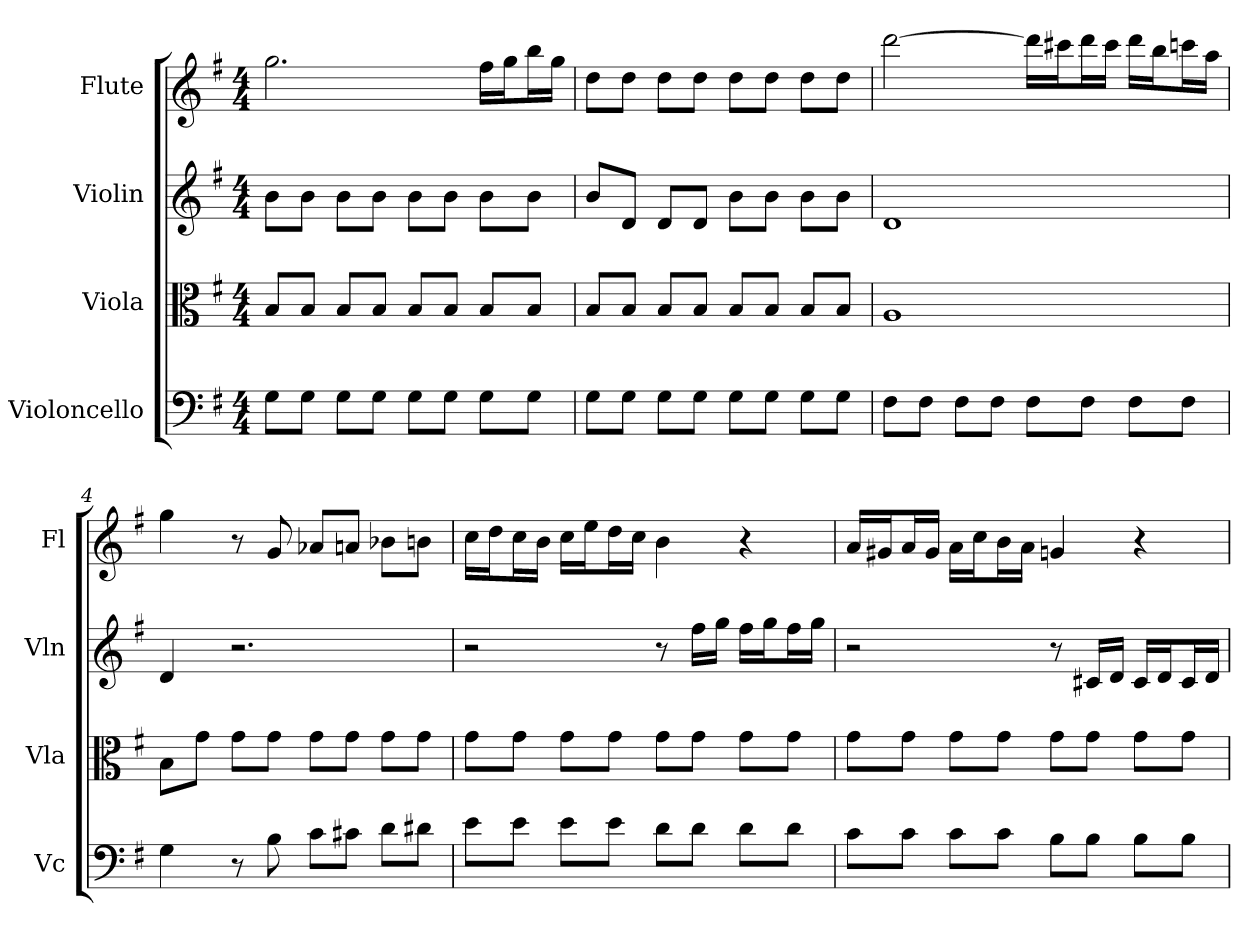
**kern	**kern	**kern	**kern
*part4	*part3	*part2	*part1
*staff4	*staff3	*staff2	*staff1
*I"Violoncello	*I"Viola	*I"Violin	*I"Flute
*I'Vc	*I'Vla	*I'Vln	*I'Fl
*clefF4	*clefC3	*	*
*k[f#]	*k[f#]	*k[f#]	*k[f#]
*G:	*G:	*G:	*G:
*M4/4	*M4/4	*M4/4	*M4/4
*MM150	*MM150	*MM150	*MM150
=	=	=	=
8G\L	8B/L	8bL	2.gg
8G\J	8B/J	8bJ	.
8G\L	8B/L	8bL	.
8G\J	8B/J	8bJ	.
8G\L	8B/L	8bL	.
8G\J	8B/J	8bJ	.
8G\L	8B/L	8bL	16ff#LL
.	.	.	16ggJ
8G\J	8B/J	8bJ	16bbL
.	.	.	16ggJJ
=2	=2	=2	=2
8G\L	8B/L	8bL	8ddL
8G\J	8B/J	8dJ	8ddJ
8G\L	8B/L	8dL	8ddL
8G\J	8B/J	8dJ	8ddJ
8G\L	8B/L	8bL	8ddL
8G\J	8B/J	8bJ	8ddJ
8G\L	8B/L	8bL	8ddL
8G\J	8B/J	8bJ	8ddJ
=3	=3	=3	=3
8F#\L	1A	1d	[2ddd
8F#\J	.	.	.
8F#\L	.	.	.
8F#\J	.	.	.
8F#\L	.	.	16dddLL]
.	.	.	16ccc#XJ
8F#\J	.	.	16dddL
.	.	.	16ccc#JJ
8F#\L	.	.	16dddLL
.	.	.	16bbJ
8F#\J	.	.	16cccnL
.	.	.	16aaJJ
=4	=4	=4	=4
4G	8B\L	4d	4gg
.	8g\J	.	.
8r	8g\L	2.r	8r
8B	8g\J	.	8g
8c\L	8g\L	.	8a-XL
8c#X\J	8g\J	.	8anJ
8d\L	8g\L	.	8b-XL
8d#X\J	8g\J	.	8bnJ
=5	=5	=5	=5
8e\L	8g\L	2r	16ccLL
.	.	.	16ddJ
8e\J	8g\J	.	16ccL
.	.	.	16bJJ
8e\L	8g\L	.	16ccLL
.	.	.	16eeJ
8e\J	8g\J	.	16ddL
.	.	.	16ccJJ
8d\L	8g\L	8r	4b
8d\J	8g\J	16ff#LL	.
.	.	16ggJJ	.
8d\L	8g\L	16ff#LL	4r
.	.	16ggJ	.
8d\J	8g\J	16ff#L	.
.	.	16ggJJ	.
=6	=6	=6	=6
8c\L	8g\L	2r	16aLL
.	.	.	16g#XJ
8c\J	8g\J	.	16aL
.	.	.	16g#JJ
8c\L	8g\L	.	16aLL
.	.	.	16ccJ
8c\J	8g\J	.	16bL
.	.	.	16aJJ
8B\L	8g\L	8r	4gn
8B\J	8g\J	16c#XLL	.
.	.	16dJJ	.
8B\L	8g\L	16c#LL	4r
.	.	16dJ	.
8B\J	8g\J	16c#L	.
.	.	16dJJ	.
=	=	=	=
*-	*-	*-	*-
